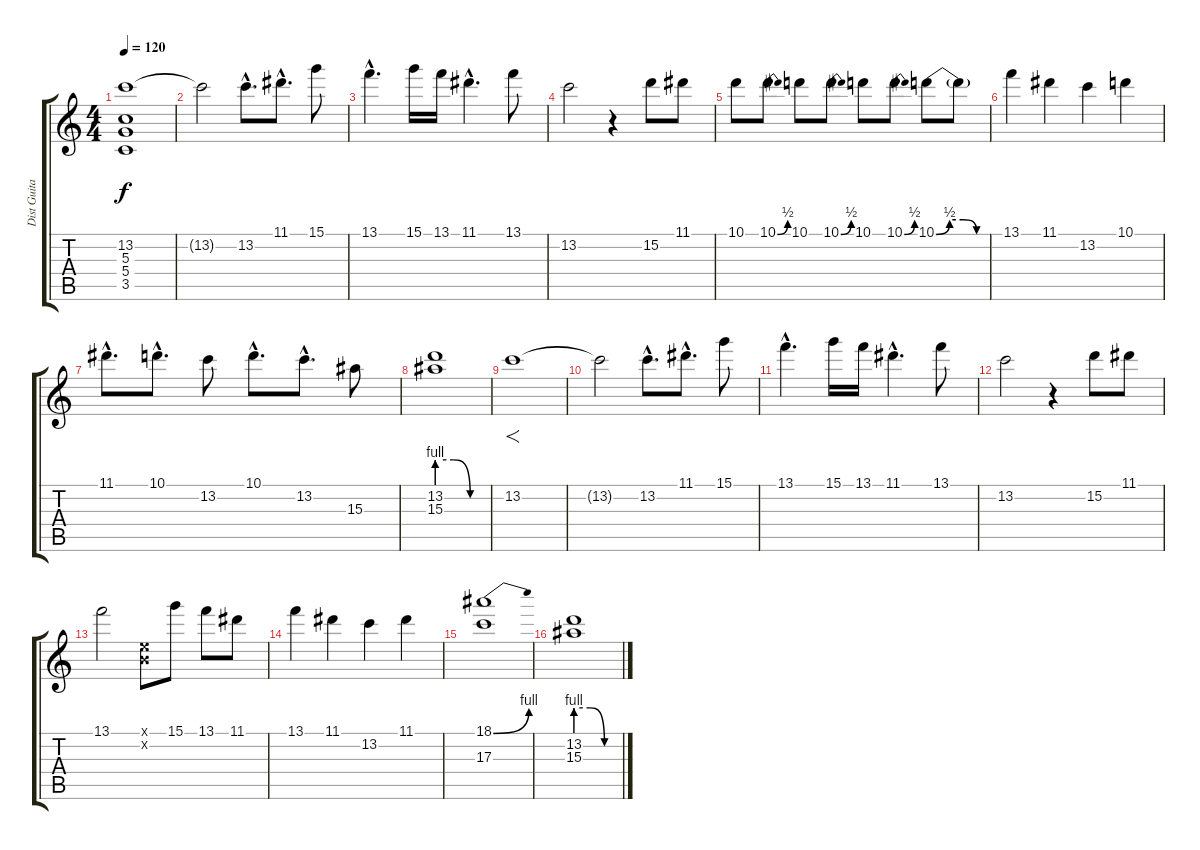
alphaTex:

\track ("Dist Guitar" "Dist Guita") {instrument overdrivenguitar}
\staff {score tabs}
\tuning (E4 B3 G3 D3 A2 E2) {hide}
\ts (4 4)
\tempo 120
\clef g2
\ks c
(13.2 5.3 5.4 3.5).1{dy f} |
13.2{t}.2 13.2{hac}.8{d} 11.1{hac}.8{d} 15.1.8 |
13.1{hac}.4{d} 15.1.16 13.1.16 11.1{hac}.4{d} 13.1.8 |
13.2.2 r.4 15.2.8 11.1.8 |
10.1.8 10.1{be (bend 0 0 60 2)}.8 10.1.8 10.1{be (bend 0 0 60 2)}.8 10.1.8 10.1{be (bend 0 0 60 2)}.8 10.1{be (custom 0 0 15 2 30 2 45 0 60 0)}.8 10.1{t}.8 |
13.1.4 11.1.4 13.2.4 10.1.4 |
11.1{hac}.8{d} 10.1{hac}.8{d} 13.2.8 10.1{hac}.8{d} 13.2{hac}.8{d} 15.3.8 |
(13.2{be (custom 0 4 20 4 40 0 60 0)} 15.3).1 |
13.2.1{f} |
13.2{t}.2 13.2{hac}.8{d} 11.1{hac}.8{d} 15.1.8 |
13.1{hac}.4{d} 15.1.16 13.1.16 11.1{hac}.4{d} 13.1.8 |
13.2.2 r.4 15.2.8 11.1.8 |
13.1.2 (0.1{x} 0.2{x}).8 15.1.8 13.1.8 11.1.8 |
13.1.4 11.1.4 13.2.4 11.1.4 |
(18.1{be (bend 0 0 60 4)} 17.3).1 |
(13.2{be (custom 0 4 20 4 40 0 60 0)} 15.3).1
